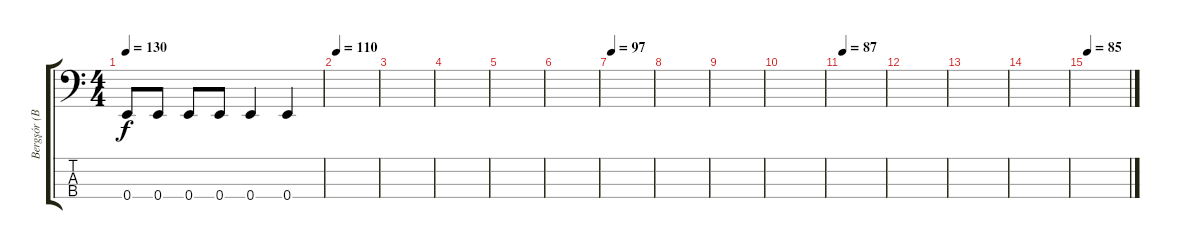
\track ("Bergşór (Bass)" "Bergşór (B") {instrument electricbasspick}
\staff {score tabs}
\tuning (G2 D2 A1 E1) {hide}
\ts (4 4)
\tempo 130
\clef f4
\ks c
0.4.8{dy f} 0.4.8 0.4.8 0.4.8 0.4.4 0.4.4 |
\tempo 110
|
|
|
|
|
\tempo 97
|
|
|
|
\tempo 87
|
|
|
|
\tempo 85
